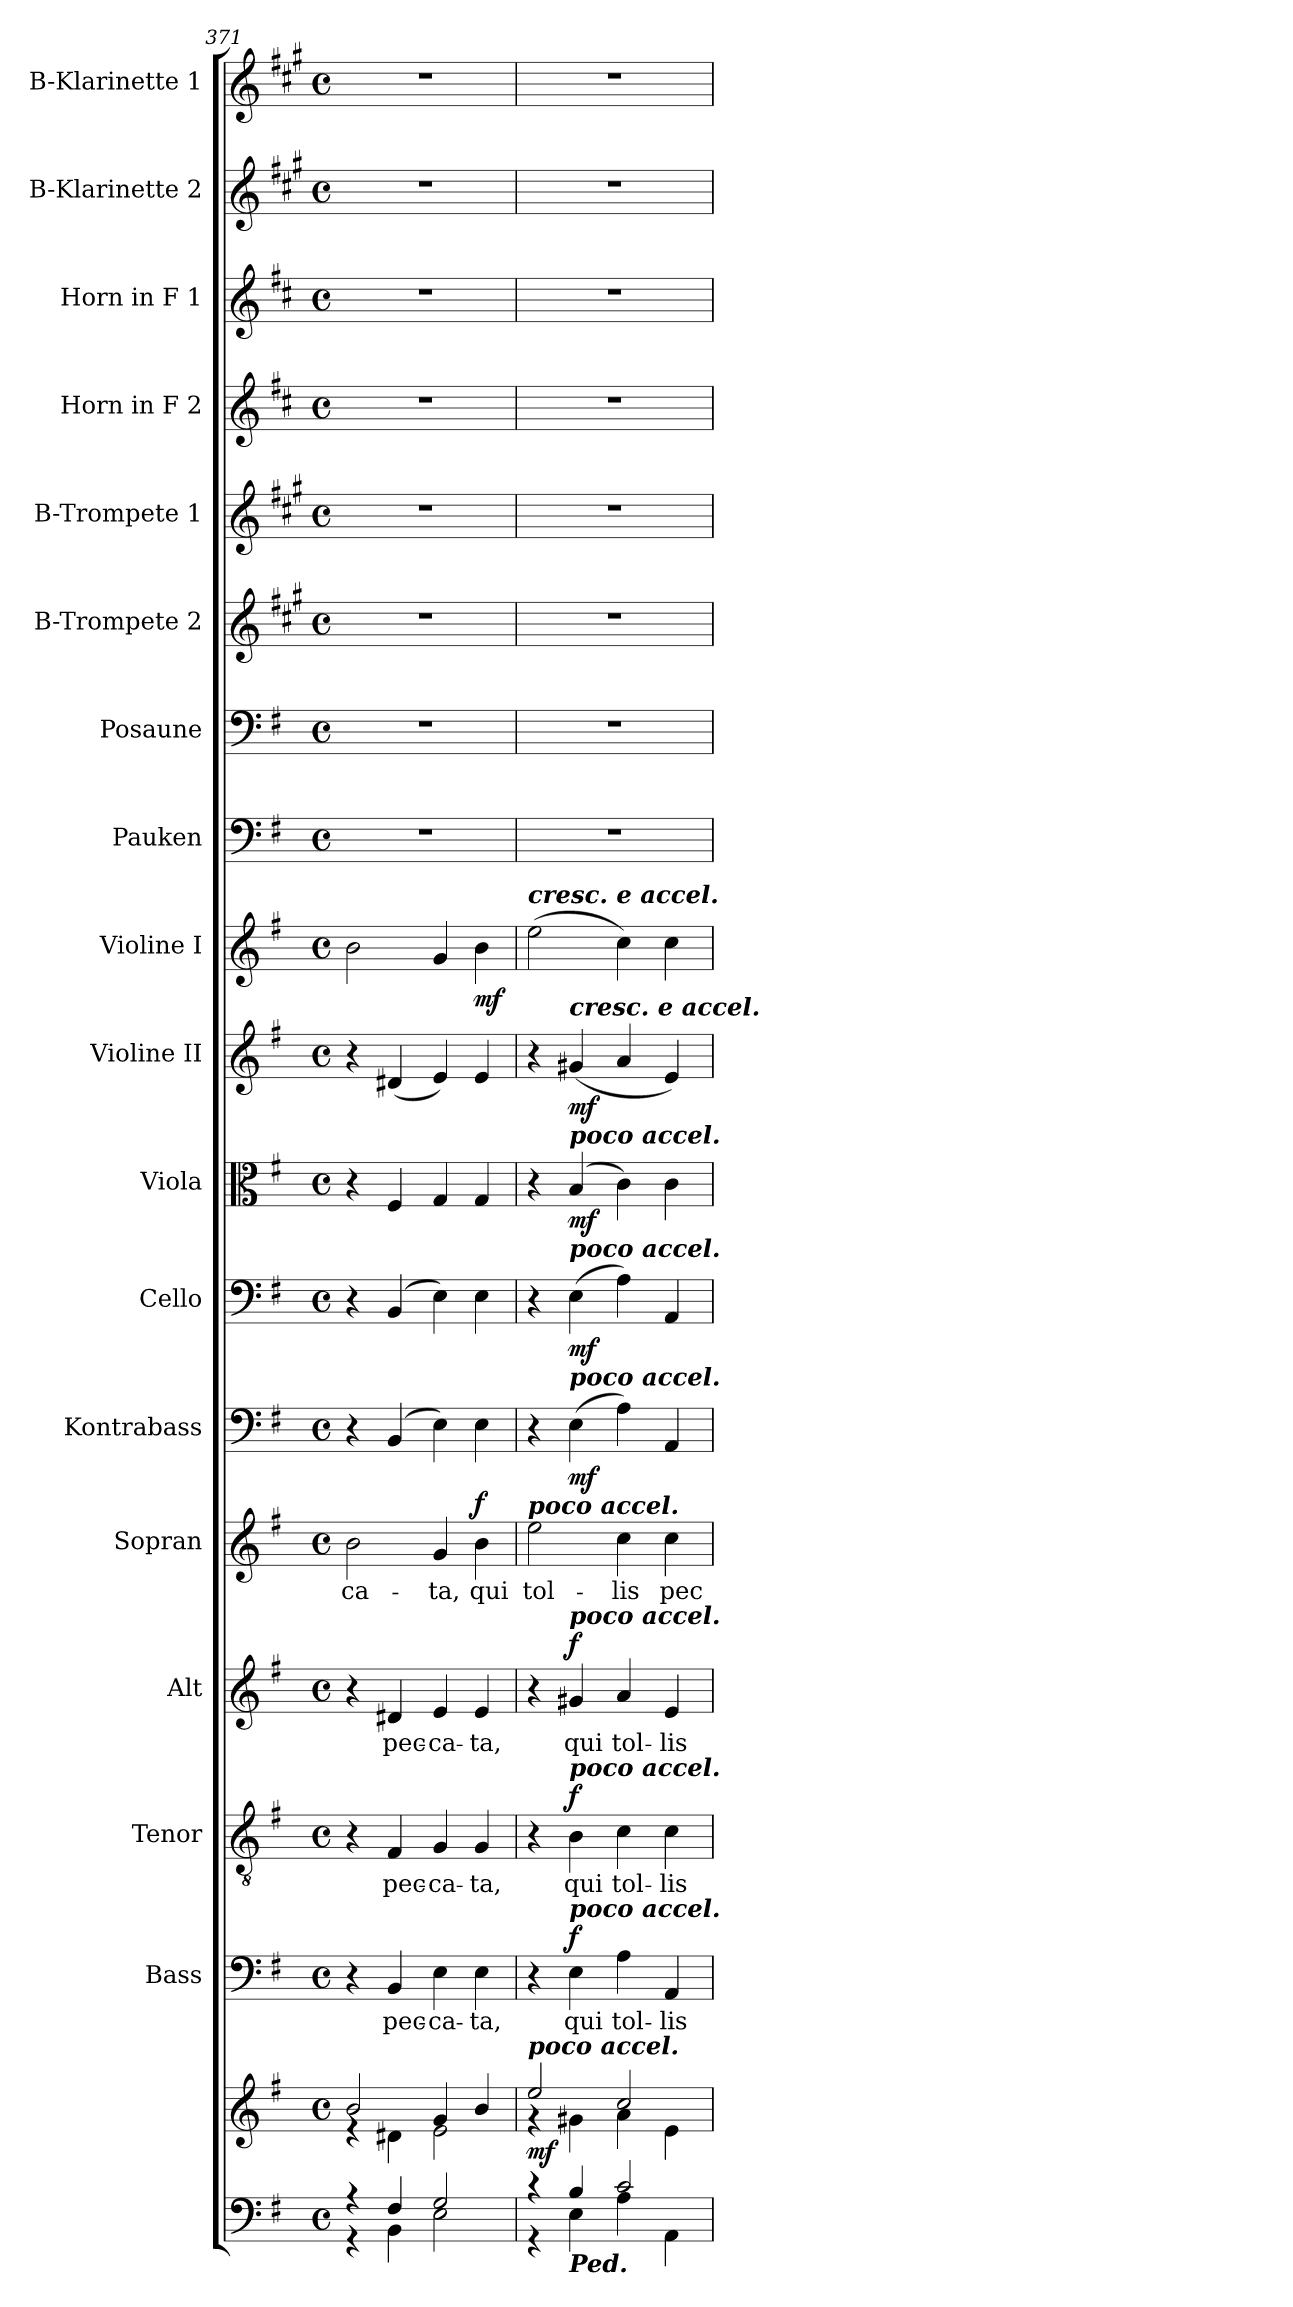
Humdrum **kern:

**kern	**kern	**dynam	**kern	**text	**dynam	**kern	**text	**dynam	**kern	**text	**dynam	**kern	**text	**dynam	**kern	**dynam	**kern	**dynam	**kern	**dynam	**kern	**dynam	**kern	**dynam	**kern	**kern	**kern	**kern	**kern	**kern	**kern	**kern
*part18	*part18	*part18	*part17	*part17	*part17	*part16	*part16	*part16	*part15	*part15	*part15	*part14	*part14	*part14	*part13	*part13	*part12	*part12	*part11	*part11	*part10	*part10	*part9	*part9	*part8	*part7	*part6	*part5	*part4	*part3	*part2	*part1
*staff19	*staff18	*staff18/19	*staff17	*staff17	*staff17	*staff16	*staff16	*staff16	*staff15	*staff15	*staff15	*staff14	*staff14	*staff14	*staff13	*staff13	*staff12	*staff12	*staff11	*staff11	*staff10	*staff10	*staff9	*staff9	*staff8	*staff7	*staff6	*staff5	*staff4	*staff3	*staff2	*staff1
*	*	*	*I"Bass	*	*	*I"Tenor	*	*	*I"Alt	*	*	*I"Sopran	*	*	*I"Kontrabass	*	*I"Cello	*	*I"Viola	*	*I"Violine II	*	*I"Violine I	*	*I"Pauken	*I"Posaune	*I"B-Trompete 2	*I"B-Trompete 1	*I"Horn in F 2	*I"Horn in F 1	*I"B-Klarinette 2	*I"B-Klarinette 1
*	*	*	*I'B.	*	*	*I'T.	*	*	*I'A.	*	*	*I'S.	*	*	*I'Kb.	*	*	*	*I'Vla.	*	*I'Vl. II	*	*I'Vl. I	*	*I'Pk.	*I'Pos.	*I'B Trp. 2	*I'B Trp. 1	*	*	*I'B Kl. 2	*I'B Kl. 1
*clefF4	*clefG2	*	*clefF4	*	*	*clefGv2	*	*	*clefG2	*	*	*clefG2	*	*	*clefF4	*	*clefF4	*	*clefC3	*	*clefG2	*	*clefG2	*	*clefF4	*clefF4	*clefG2	*clefG2	*clefG2	*clefG2	*clefG2	*clefG2
*	*	*	*	*	*	*	*	*	*	*	*	*	*	*	*ITrd7c12	*	*	*	*	*	*	*	*	*	*	*	*ITrd1c2	*ITrd1c2	*ITrd4c7	*ITrd4c7	*ITrd1c2	*ITrd1c2
*k[f#]	*k[f#]	*	*k[f#]	*	*	*k[f#]	*	*	*k[f#]	*	*	*k[f#]	*	*	*k[f#]	*	*k[f#]	*	*k[f#]	*	*k[f#]	*	*k[f#]	*	*k[f#]	*k[f#]	*k[f#]	*k[f#]	*k[f#]	*k[f#]	*k[f#]	*k[f#]
*G:	*G:	*	*G:	*	*	*G:	*	*	*G:	*	*	*G:	*	*	*G:	*	*G:	*	*G:	*	*G:	*	*G:	*	*G:	*G:	*G:	*G:	*G:	*G:	*G:	*G:
*M4/4	*M4/4	*	*M4/4	*	*	*M4/4	*	*	*M4/4	*	*	*M4/4	*	*	*M4/4	*	*M4/4	*	*M4/4	*	*M4/4	*	*M4/4	*	*M4/4	*M4/4	*M4/4	*M4/4	*M4/4	*M4/4	*M4/4	*M4/4
*met(c)	*met(c)	*	*met(c)	*	*	*met(c)	*	*	*met(c)	*	*	*met(c)	*	*	*met(c)	*	*met(c)	*	*met(c)	*	*met(c)	*	*met(c)	*	*met(c)	*met(c)	*met(c)	*met(c)	*met(c)	*met(c)	*met(c)	*met(c)
=371	=371	=371	=371	=371	=371	=371	=371	=371	=371	=371	=371	=371	=371	=371	=371	=371	=371	=371	=371	=371	=371	=371	=371	=371	=371	=371	=371	=371	=371	=371	=371	=371
*^	*^	*	*	*	*	*	*	*	*	*	*	*	*	*	*	*	*	*	*	*	*	*	*	*	*	*	*	*	*	*	*	*
!	!	!	!	!	!	!	!	!	!	!	!	!	!	!	!LO:LY:b	!	!	!	!	!	!	!	!	!	!	!	!	!	!	!	!	!	!	!
4r	4r	2b/	4rd	.	4r	.	.	4r	.	.	4r	.	.	2b\	-ca-	.	4r	.	4r	.	4r	.	4r	.	2b\	.	1r	1r	1r	1r	1r	1r	1r	1r
!	!	!	!	!	!	!LO:LY:b	!	!	!LO:LY:b	!	!	!LO:LY:b	!	!	!	!	!	!	!	!	!	!	!	!	!	!	!	!	!	!	!	!	!	!
4F#/	4BB\	.	4d#X\	.	4BB/	pec-	.	4F#/	pec-	.	4d#X/	pec-	.	.	.	.	(4BBB/	.	(4BB/	.	4F#/	.	(<4d#X/	.	.	.	.	.	.	.	.	.	.	.
!	!	!	!	!	!	!LO:LY:b	!	!	!LO:LY:b	!	!	!LO:LY:b	!	!	!LO:LY:b	!	!	!	!	!	!	!	!	!	!	!	!	!	!	!	!	!	!	!
2G/	2E\	4g/	2e\	.	4E\	-ca-	.	4G/	-ca-	.	4e/	-ca-	.	4g/	-ta,	.	4EE\)	.	4E\)	.	4G/	.	4e/)	.	4g/	.	.	.	.	.	.	.	.	.
!	!	!	!	!	!	!LO:LY:b	!	!	!LO:LY:b	!	!	!LO:LY:b	!	!	!LO:LY:b	!LO:DY:a	!	!	!	!	!	!	!	!	!	!LO:DY:b	!	!	!	!	!	!	!	!
.	.	4b/	.	.	4E\	-ta,	.	4G/	-ta,	.	4e/	-ta,	.	4b\	qui	f	4EE\	.	4E\	.	4G/	.	4e/	.	4b\	mf	.	.	.	.	.	.	.	.
=372	=372	=372	=372	=372	=372	=372	=372	=372	=372	=372	=372	=372	=372	=372	=372	=372	=372	=372	=372	=372	=372	=372	=372	=372	=372	=372	=372	=372	=372	=372	=372	=372	=372	=372
!	!	!	!	!	!	!	!	!	!	!	!	!	!	!	!	!	!	!	!	!	!	!	!	!	!LO:TX:a:Bi:t=cresc. e accel.	!	!	!	!	!	!	!	!	!
!	!	!	!	!	!	!	!	!	!	!	!	!	!	!LO:TX:a:Bi:t=poco accel.	!	!	!	!	!	!	!	!	!	!	!	!	!	!	!	!	!	!	!	!
!	!	!LO:TX:a:Bi:t=poco accel.	!	!	!	!	!	!	!	!	!	!	!	!	!	!	!	!	!	!	!	!	!	!	!	!	!	!	!	!	!	!	!	!
!	!	!	!	!LO:DY:b	!	!	!	!	!	!	!	!	!	!	!LO:LY:b	!	!	!	!	!	!	!	!	!	!	!	!	!	!	!	!	!	!	!
4r	4r	2ee/	4rg	mf	4r	.	.	4r	.	.	4r	.	.	2ee\	tol-	.	4r	.	4r	.	4r	.	4r	.	(>2ee\	.	1r	1r	1r	1r	1r	1r	1r	1r
!	!	!	!	!	!	!	!	!	!	!	!	!	!	!	!	!	!	!	!	!	!	!	!LO:TX:a:Bi:t=cresc. e accel.	!	!	!	!	!	!	!	!	!	!	!
!	!	!	!	!	!	!	!	!	!	!	!	!	!	!	!	!	!	!	!	!	!LO:TX:a:Bi:t=poco accel.	!	!	!	!	!	!	!	!	!	!	!	!	!
!	!	!	!	!	!	!	!	!	!	!	!	!	!	!	!	!	!	!	!LO:TX:a:Bi:t=poco accel.	!	!	!	!	!	!	!	!	!	!	!	!	!	!	!
!	!	!	!	!	!	!	!	!	!	!	!	!	!	!	!	!	!LO:TX:a:Bi:t=poco accel.	!	!	!	!	!	!	!	!	!	!	!	!	!	!	!	!	!
!	!	!	!	!	!	!	!	!	!	!	!LO:TX:a:Bi:t=poco accel.	!	!	!	!	!	!	!	!	!	!	!	!	!	!	!	!	!	!	!	!	!	!	!
!	!	!	!	!	!	!	!	!LO:TX:a:Bi:t=poco accel.	!	!	!	!	!	!	!	!	!	!	!	!	!	!	!	!	!	!	!	!	!	!	!	!	!	!
!	!	!	!	!	!LO:TX:a:Bi:t=poco accel.	!	!	!	!	!	!	!	!	!	!	!	!	!	!	!	!	!	!	!	!	!	!	!	!	!	!	!	!	!
!LO:TX:b:Bi:t=Ped.	!	!	!	!	!	!	!	!	!	!	!	!	!	!	!	!	!	!	!	!	!	!	!	!	!	!	!	!	!	!	!	!	!	!
!	!	!	!	!	!	!LO:LY:b	!LO:DY:a	!	!LO:LY:b	!LO:DY:a	!	!LO:LY:b	!LO:DY:a	!	!	!	!	!LO:DY:b	!	!LO:DY:b	!	!LO:DY:b	!	!LO:DY:b	!	!	!	!	!	!	!	!	!	!
4B/	4E\	.	4g#X\	.	4E\	qui	f	4B\	qui	f	4g#X/	qui	f	.	.	.	(>4EE\	mf	(>4E\	mf	(4B/	mf	(<4g#X/	mf	.	.	.	.	.	.	.	.	.	.
!	!	!	!	!	!	!LO:LY:b	!	!	!LO:LY:b	!	!	!LO:LY:b	!	!	!LO:LY:b	!	!	!	!	!	!	!	!	!	!	!	!	!	!	!	!	!	!	!
2c/	4A\	2cc/	4a\	.	4A\	tol-	.	4c\	tol-	.	4a/	tol-	.	4cc\	-lis	.	4AA\)	.	4A\)	.	4c\)	.	4a/	.	4cc\)	.	.	.	.	.	.	.	.	.
!	!	!	!	!	!	!LO:LY:b	!	!	!LO:LY:b	!	!	!LO:LY:b	!	!	!LO:LY:b	!	!	!	!	!	!	!	!	!	!	!	!	!	!	!	!	!	!	!
.	4AA\	.	4e\	.	4AA/	-lis	.	4c\	-lis	.	4e/	-lis	.	4cc\	pec-	.	4AAA/	.	4AA/	.	4c\	.	4e/)	.	4cc\	.	.	.	.	.	.	.	.	.
*v	*v	*	*	*	*	*	*	*	*	*	*	*	*	*	*	*	*	*	*	*	*	*	*	*	*	*	*	*	*	*	*	*	*	*
*	*v	*v	*	*	*	*	*	*	*	*	*	*	*	*	*	*	*	*	*	*	*	*	*	*	*	*	*	*	*	*	*	*	*
=	=	=	=	=	=	=	=	=	=	=	=	=	=	=	=	=	=	=	=	=	=	=	=	=	=	=	=	=	=	=	=	=
*-	*-	*-	*-	*-	*-	*-	*-	*-	*-	*-	*-	*-	*-	*-	*-	*-	*-	*-	*-	*-	*-	*-	*-	*-	*-	*-	*-	*-	*-	*-	*-	*-
